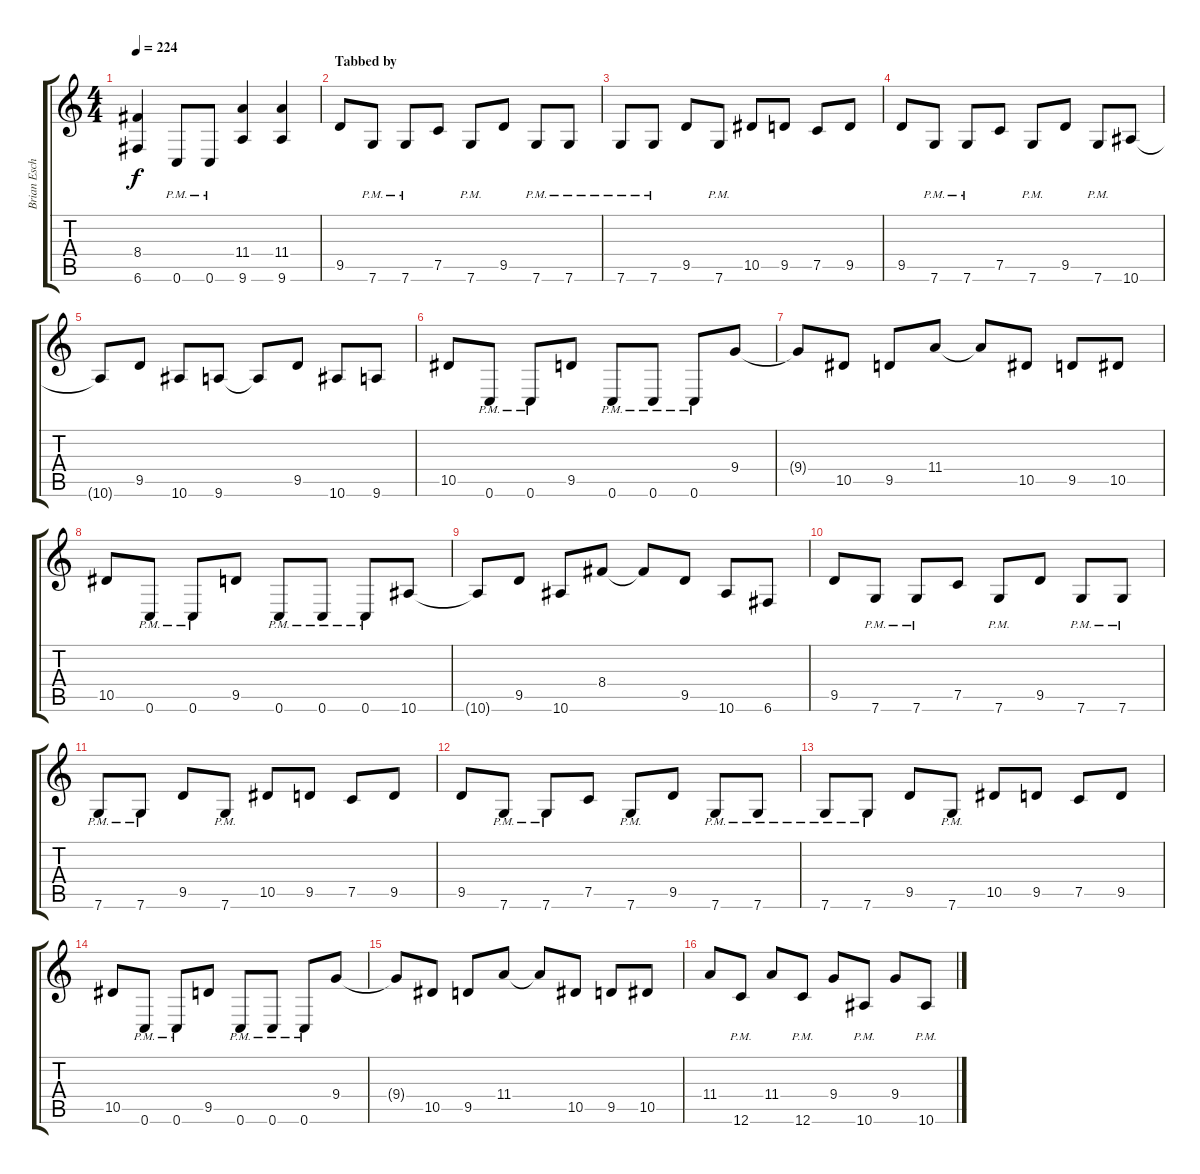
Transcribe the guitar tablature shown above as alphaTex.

\track ("Brian Eschbach (Right)" "Brian Esch") {instrument distortionguitar}
\staff {score tabs}
\tuning (C4 G3 Eb3 Bb2 F2 C2) {hide}
\ts (4 4)
\tempo 224
\clef g2
\ks c
(8.4 6.6).4{dy f} 0.6{pm}.8 0.6{pm}.8 (11.4 9.6).4 (11.4 9.6).4 |
\section ("" "Tabbed by")
9.5.8 7.6{pm}.8 7.6{pm}.8 7.5.8 7.6{pm}.8 9.5.8 7.6{pm}.8 7.6{pm}.8 |
7.6{pm}.8 7.6{pm}.8 9.5.8 7.6{pm}.8 10.5.8 9.5.8 7.5.8 9.5.8 |
9.5.8 7.6{pm}.8 7.6{pm}.8 7.5.8 7.6{pm}.8 9.5.8 7.6{pm}.8 10.6.8 |
10.6{t}.8 9.5.8 10.6.8 9.6.8 9.6{t}.8 9.5.8 10.6.8 9.6.8 |
10.5.8 0.6{pm}.8 0.6{pm}.8 9.5.8 0.6{pm}.8 0.6{pm}.8 0.6{pm}.8 9.4.8 |
9.4{t}.8 10.5.8 9.5.8 11.4.8 11.4{t}.8 10.5.8 9.5.8 10.5.8 |
10.5.8 0.6{pm}.8 0.6{pm}.8 9.5.8 0.6{pm}.8 0.6{pm}.8 0.6{pm}.8 10.6.8 |
10.6{t}.8 9.5.8 10.6.8 8.4.8 8.4{t}.8 9.5.8 10.6.8 6.6.8 |
9.5.8 7.6{pm}.8 7.6{pm}.8 7.5.8 7.6{pm}.8 9.5.8 7.6{pm}.8 7.6{pm}.8 |
7.6{pm}.8 7.6{pm}.8 9.5.8 7.6{pm}.8 10.5.8 9.5.8 7.5.8 9.5.8 |
9.5.8 7.6{pm}.8 7.6{pm}.8 7.5.8 7.6{pm}.8 9.5.8 7.6{pm}.8 7.6{pm}.8 |
7.6{pm}.8 7.6{pm}.8 9.5.8 7.6{pm}.8 10.5.8 9.5.8 7.5.8 9.5.8 |
10.5.8 0.6{pm}.8 0.6{pm}.8 9.5.8 0.6{pm}.8 0.6{pm}.8 0.6{pm}.8 9.4.8 |
9.4{t}.8 10.5.8 9.5.8 11.4.8 11.4{t}.8 10.5.8 9.5.8 10.5.8 |
11.4.8 12.6{pm}.8 11.4.8 12.6{pm}.8 9.4.8 10.6{pm}.8 9.4.8 10.6{pm}.8
